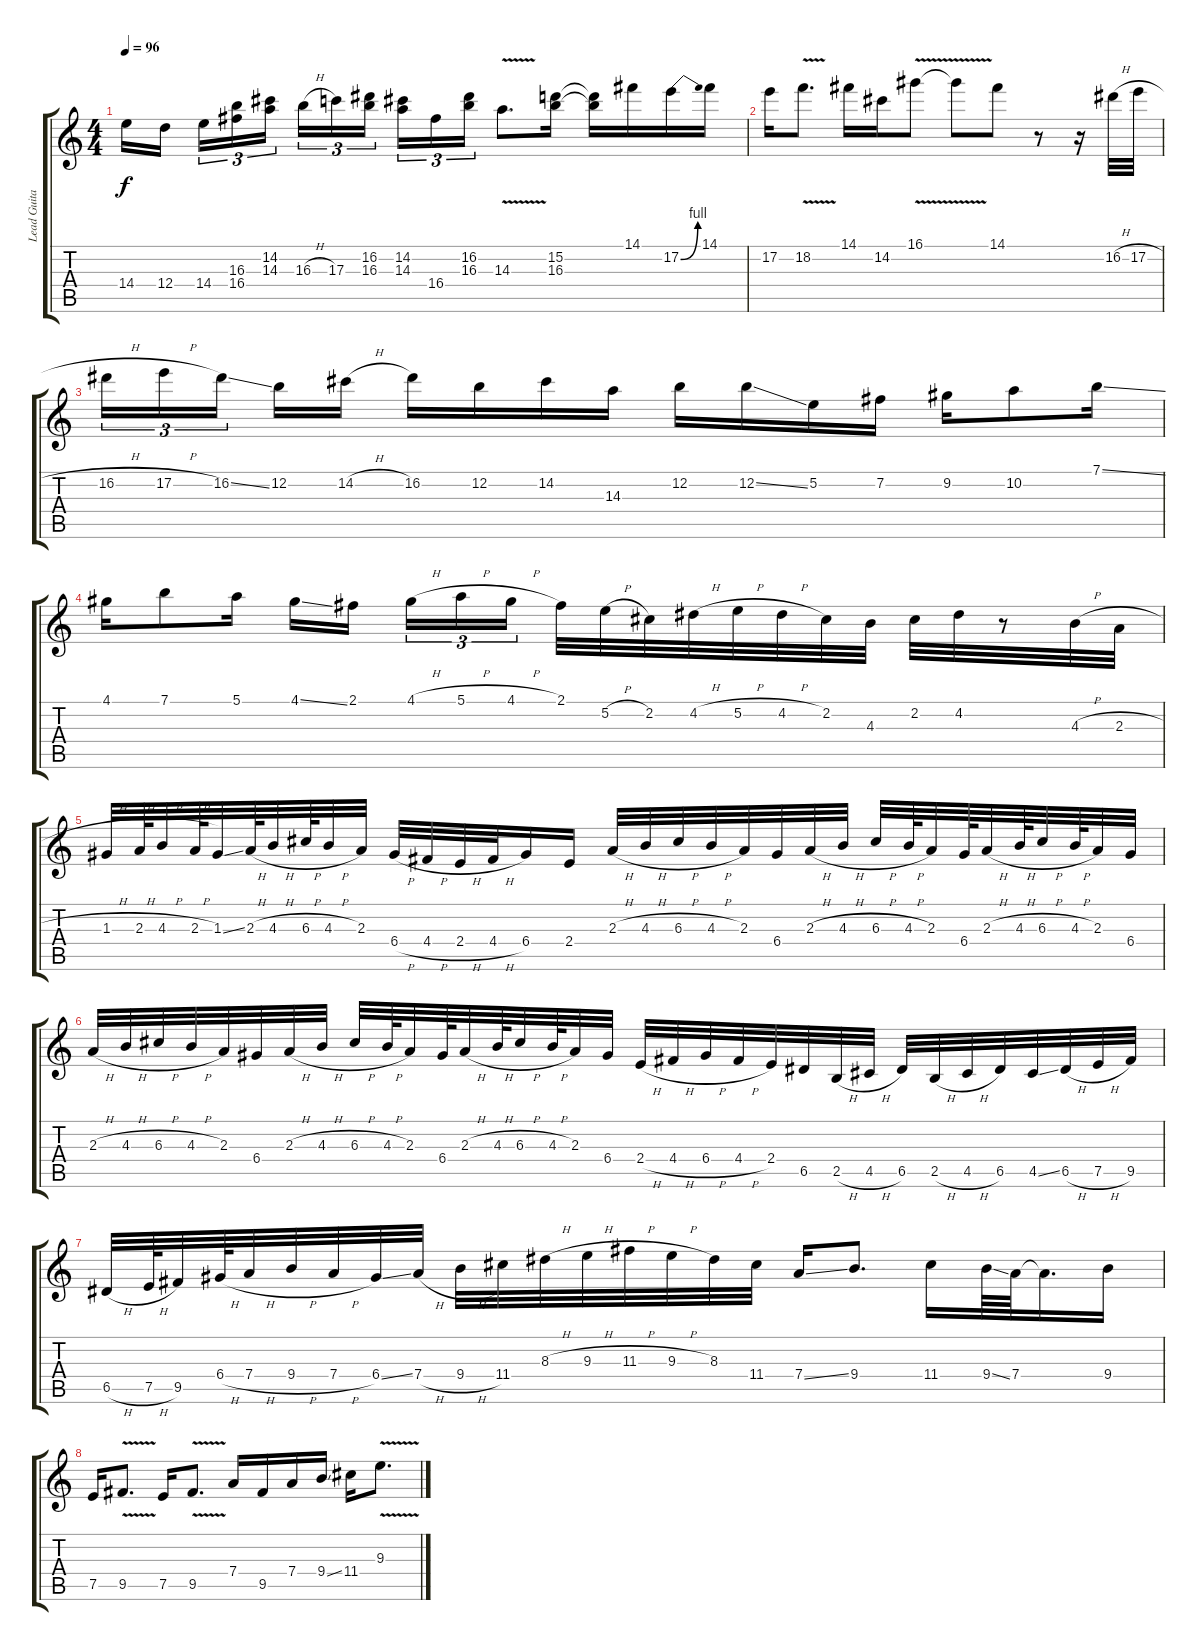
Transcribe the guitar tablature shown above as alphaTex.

\track ("Lead Guitar" "Lead Guita") {instrument distortionguitar}
\staff {score tabs}
\tuning (E4 B3 G3 D3 A2 E2) {hide}
\ts (4 4)
\tempo 96
\clef g2
\ks c
14.4.16{dy f} 12.4.16{beam splitsecondary} 14.4.16{tu (3 2)} (16.3 16.4).16{tu (3 2)} (14.2 14.3).16{tu (3 2)} 16.3{h}.16{tu (3 2)} 17.3.16{tu (3 2)} (16.2 16.3).16{tu (3 2) beam splitsecondary} (14.2 14.3).16{tu (3 2)} 16.4.16{tu (3 2)} (16.2 16.3).16{tu (3 2)} 14.3{v}.8{d} (15.2 16.3).16 (15.2{t} 16.3{t}).16 14.1.16 17.2{be (bend 0 0 60 4)}.16 14.1.16 |
17.2.16 18.2{v}.8{d} 14.1.16 14.2.16 16.1{v}.8 16.1{t}.8 14.1.8 r.8 r.16 16.2{h}.32 17.2{h}.32 |
16.2{h}.16{tu (3 2)} 17.2{h}.16{tu (3 2)} 16.2{ss}.16{tu (3 2) beam splitsecondary} 12.2.16 14.2{h}.16 16.2.16 12.2.16 14.2.16 14.3.16 12.2.16 12.2{ss}.16 5.2.16 7.2.16 9.2.16 10.2.8 7.1{ss}.16 |
4.1.16 7.1.8 5.1.16 4.1{ss}.16 2.1.16{beam splitsecondary} 4.1{h}.16{tu (3 2)} 5.1{h}.16{tu (3 2)} 4.1{h}.16{tu (3 2)} 2.1.32 5.2{h}.32 2.2.32 4.2{h}.32 5.2{h}.32 4.2{h}.32 2.2.32 4.3.32 2.2.32 4.2.32 r.8 4.3{h}.32 2.3{h}.32 |
1.3{h}.32 2.3{h}.64 4.3{h}.32 2.3{h}.64 1.3{ss}.32 2.3{h}.64 4.3{h}.32 6.3{h}.64 4.3{h}.32 2.3.32 6.4{h}.32 4.4{h}.32 2.4{h}.32 4.4{h}.32 6.4.16 2.4.16 2.3{h}.32 4.3{h}.32 6.3{h}.32 4.3{h}.32 2.3.32 6.4.32 2.3{h}.32 4.3{h}.32 6.3{h}.32 4.3{h}.64 2.3.32 6.4.64 2.3{h}.32 4.3{h}.64 6.3{h}.32 4.3{h}.64 2.3.32 6.4.32 |
2.3{h}.32 4.3{h}.32 6.3{h}.32 4.3{h}.32 2.3.32 6.4.32 2.3{h}.32 4.3{h}.32 6.3{h}.32 4.3{h}.64 2.3.32 6.4.64 2.3{h}.32 4.3{h}.64 6.3{h}.32 4.3{h}.64 2.3.32 6.4.32 2.4{h}.32 4.4{h}.32 6.4{h}.32 4.4{h}.32 2.4.32 6.5.32 2.5{h}.32 4.5{h}.32 6.5.32 2.5{h}.32 4.5{h}.32 6.5.32 4.5{ss}.32 6.5{h}.32 7.5{h}.32 9.5.32 |
6.5{h}.32 7.5{h}.64 9.5.32 6.4{h}.64 7.4{h}.32 9.4{h}.32 7.4{h}.32 6.4{ss}.32 7.4{h}.32 9.4{h}.32 11.4.32 8.3{h}.32 9.3{h}.32 11.3{h}.32 9.3{h}.32 8.3.32 11.4.32 7.4{ss}.16 9.4.8{d} 11.4.16 9.4{ss}.64 7.4.64 7.4{t}.16{d} 9.4.16 |
7.5.16 9.5{v}.8{d} 7.5.16 9.5{v}.8{d} 7.4.16 9.5.16 7.4.16 9.4{ss}.16 11.4.16 9.3{v}.8{d}
